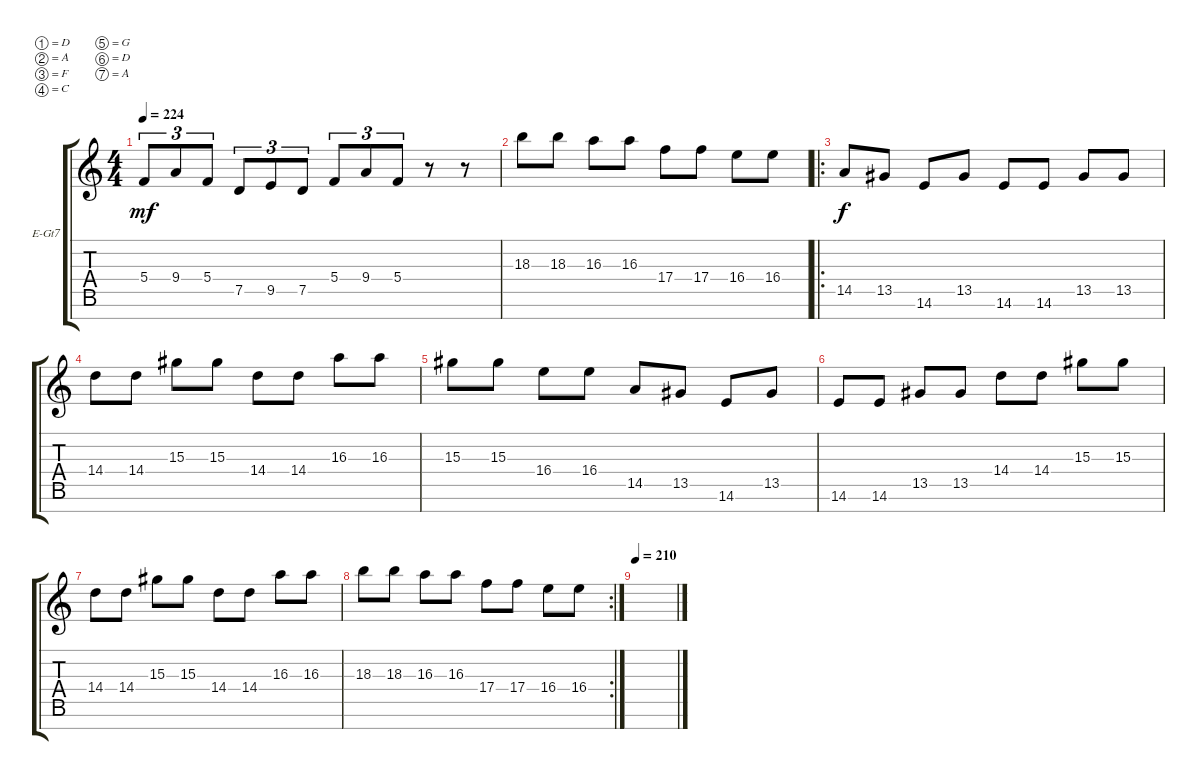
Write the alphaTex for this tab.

\defaultSystemsLayout 4
\bracketExtendMode groupsimilarinstruments
\firstSystemTrackNameOrientation horizontal
\otherSystemsTrackNameOrientation horizontal
\track ("Electric Guitar" "E-Gt7") {instrument distortionguitar}
\staff {score tabs}
\tuning (D4 A3 F3 C3 G2 D2 A1)
\ts (4 4)
\tempo 224
\clef g2
\ks c
5.4.8{tu (3 2) dy mf} 9.4.8{tu (3 2)} 5.4.8{tu (3 2)} 7.5.8{tu (3 2)} 9.5.8{tu (3 2)} 7.5.8{tu (3 2)} 5.4.8{tu (3 2)} 9.4.8{tu (3 2)} 5.4.8{tu (3 2)} r.8 r.8 |
18.3.8 18.3.8 16.3.8 16.3.8 17.4.8 17.4.8 16.4.8 16.4.8 |
\ro
14.5.8{dy f} 13.5.8 14.6.8 13.5.8 14.6.8 14.6.8 13.5.8 13.5.8 |
14.4.8 14.4.8 15.3.8 15.3.8 14.4.8 14.4.8 16.3.8 16.3.8 |
15.3.8 15.3.8 16.4.8 16.4.8 14.5.8 13.5.8 14.6.8 13.5.8 |
14.6.8 14.6.8 13.5.8 13.5.8 14.4.8 14.4.8 15.3.8 15.3.8 |
14.4.8 14.4.8 15.3.8 15.3.8 14.4.8 14.4.8 16.3.8 16.3.8 |
\rc 2
18.3.8 18.3.8 16.3.8 16.3.8 17.4.8 17.4.8 16.4.8 16.4.8 |
\tempo 210
